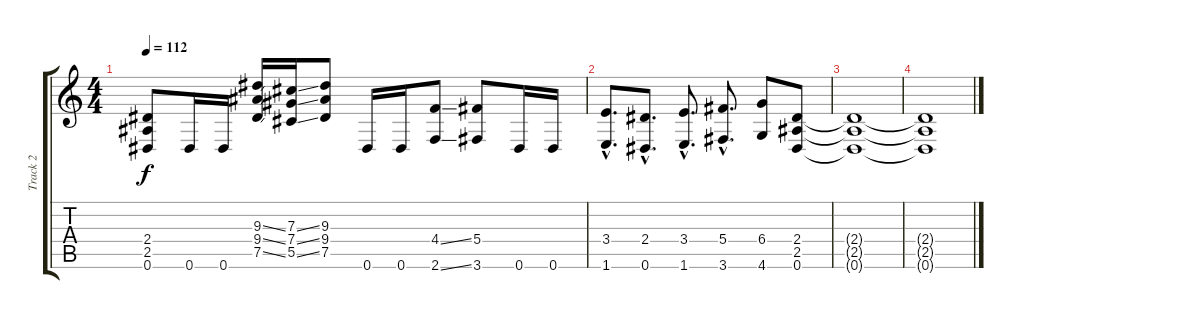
\track ("Track 2" "Track 2") {instrument overdrivenguitar}
\staff {score tabs}
\tuning (Eb4 Bb3 Gb3 Db3 Ab2 Eb2) {hide}
\ts (4 4)
\tempo 112
\clef g2
\ks c
(2.4 2.5 0.6).8{dy f} 0.6.16 0.6.16 (9.3{ss} 9.4{ss} 7.5{ss}).16 (7.3{ss} 7.4{ss} 5.5{ss}).16 (9.3 9.4 7.5).8 0.6.16 0.6.16 (4.4{ss} 2.6{ss}).8 (5.4 3.6).8 0.6.16 0.6.16 |
(3.4{hac} 1.6{hac}).8{d} (2.4{hac} 0.6{hac}).8{d} (3.4{hac} 1.6{hac}).8{d} (5.4{hac} 3.6{hac}).8{d} (6.4 4.6).8 (2.4 2.5 0.6).8{volume 0} |
(2.4{t} 2.5{t} 0.6{t}).1 |
(2.4{t} 2.5{t} 0.6{t}).1
